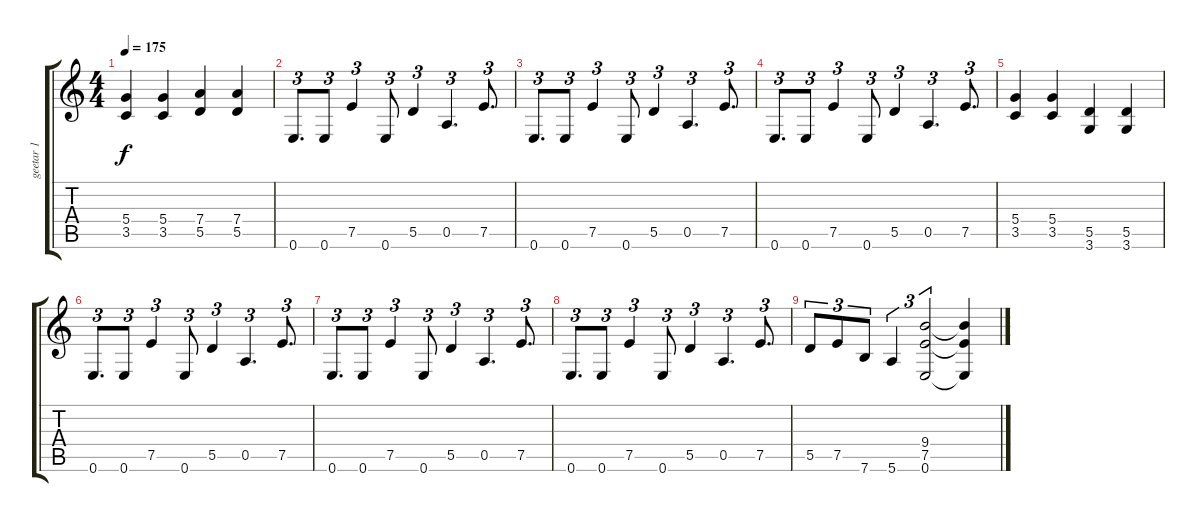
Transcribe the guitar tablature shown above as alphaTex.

\track ("geetar 1" "geetar 1") {instrument distortionguitar}
\staff {score tabs}
\tuning (E4 B3 G3 D3 A2 E2) {hide}
\ts (4 4)
\tempo 175
\clef g2
\ks c
(5.4 3.5).4{dy f} (5.4 3.5).4 (7.4 5.5).4 (7.4 5.5).4 |
0.6.8{d tu (3 2)} 0.6.8{tu (3 2)} 7.5.4{tu (3 2)} 0.6.8{tu (3 2)} 5.5.4{tu (3 2)} 0.5.4{d tu (3 2)} 7.5.8{d tu (3 2)} |
0.6.8{d tu (3 2)} 0.6.8{tu (3 2)} 7.5.4{tu (3 2)} 0.6.8{tu (3 2)} 5.5.4{tu (3 2)} 0.5.4{d tu (3 2)} 7.5.8{d tu (3 2)} |
0.6.8{d tu (3 2)} 0.6.8{tu (3 2)} 7.5.4{tu (3 2)} 0.6.8{tu (3 2)} 5.5.4{tu (3 2)} 0.5.4{d tu (3 2)} 7.5.8{d tu (3 2)} |
(5.4 3.5).4 (5.4 3.5).4 (5.5 3.6).4 (5.5 3.6).4 |
0.6.8{d tu (3 2)} 0.6.8{tu (3 2)} 7.5.4{tu (3 2)} 0.6.8{tu (3 2)} 5.5.4{tu (3 2)} 0.5.4{d tu (3 2)} 7.5.8{d tu (3 2)} |
0.6.8{d tu (3 2)} 0.6.8{tu (3 2)} 7.5.4{tu (3 2)} 0.6.8{tu (3 2)} 5.5.4{tu (3 2)} 0.5.4{d tu (3 2)} 7.5.8{d tu (3 2)} |
0.6.8{d tu (3 2)} 0.6.8{tu (3 2)} 7.5.4{tu (3 2)} 0.6.8{tu (3 2)} 5.5.4{tu (3 2)} 0.5.4{d tu (3 2)} 7.5.8{d tu (3 2)} |
5.5.8{tu (3 2)} 7.5.8{tu (3 2)} 7.6.8{tu (3 2)} 5.6.4{tu (3 2)} (9.4 7.5 0.6).2{tu (3 2)} (9.4{t} 7.5{t} 0.6{t}).4
